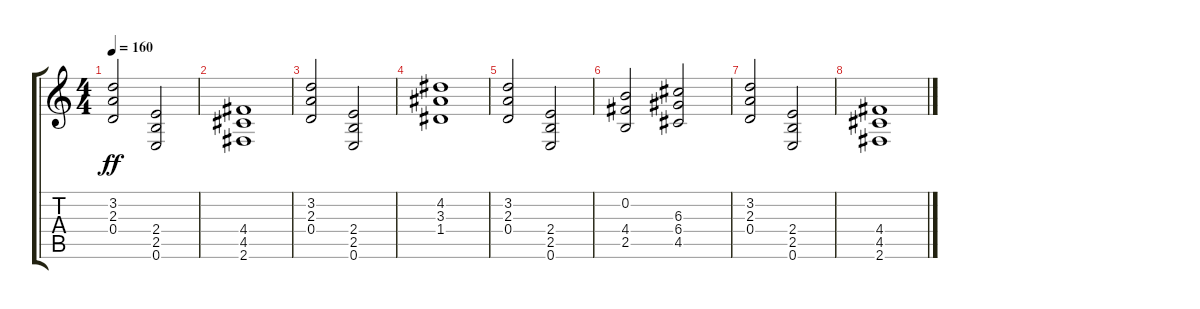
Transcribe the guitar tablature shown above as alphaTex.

\track "" {instrument distortionguitar}
\staff {score tabs}
\tuning (E4 B3 G3 D3 A2 E2) {hide}
\ts (4 4)
\tempo 160
\clef g2
\ks c
(3.2 2.3 0.4).2{dy ff} (2.4 2.5 0.6).2 |
(4.4 4.5 2.6).1 |
(3.2 2.3 0.4).2 (2.4 2.5 0.6).2 |
(4.2 3.3 1.4).1 |
(3.2 2.3 0.4).2 (2.4 2.5 0.6).2 |
(0.2 4.4 2.5).2 (6.3 6.4 4.5).2 |
(3.2 2.3 0.4).2 (2.4 2.5 0.6).2 |
(4.4 4.5 2.6).1
